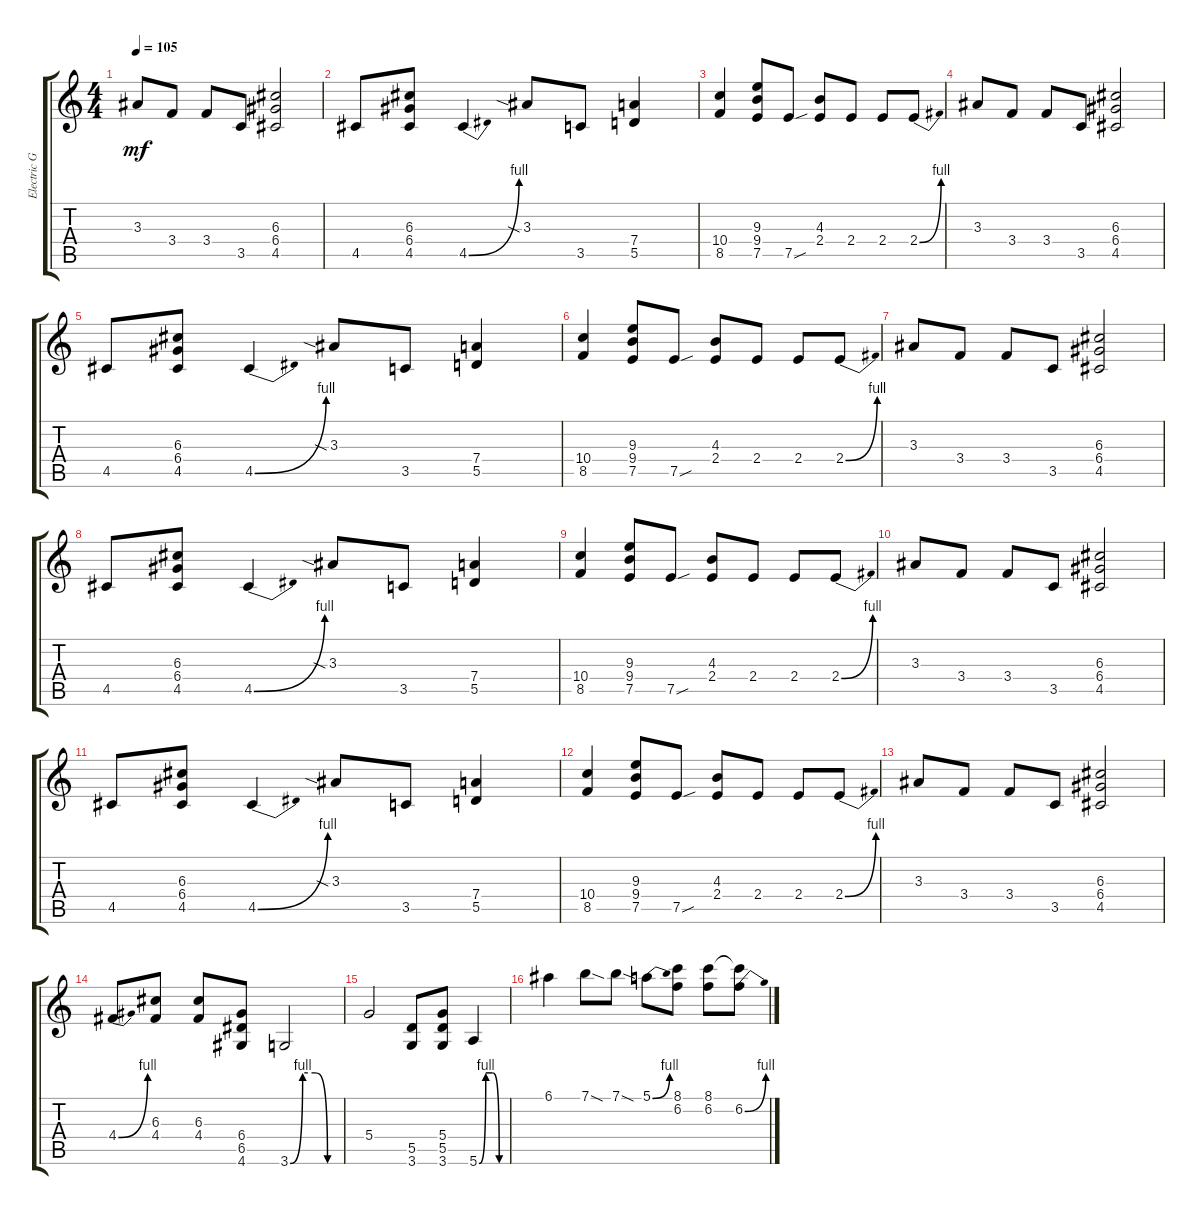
\track ("Electric Guitar" "Electric G") {instrument distortionguitar}
\staff {score tabs}
\tuning (E4 B3 G3 D3 A2 E2) {hide}
\ts (4 4)
\tempo 105
\clef g2
\ks c
3.3.8{dy mf} 3.4.8 3.4.8 3.5.8 (6.3 6.4 4.5).2 |
4.5.8 (6.3 6.4 4.5).8 4.5{be (bend 0 0 60 4)}.4 3.3{sia}.8 3.5.8 (7.4 5.5).4 |
(10.4 8.5).4 (9.3 9.4 7.5).8 7.5{sou}.8 (4.3 2.4).8 2.4.8 2.4.8 2.4{be (bend 0 0 60 4)}.8 |
3.3.8 3.4.8 3.4.8 3.5.8 (6.3 6.4 4.5).2 |
4.5.8 (6.3 6.4 4.5).8 4.5{be (bend 0 0 60 4)}.4 3.3{sia}.8 3.5.8 (7.4 5.5).4 |
(10.4 8.5).4 (9.3 9.4 7.5).8 7.5{sou}.8 (4.3 2.4).8 2.4.8 2.4.8 2.4{be (bend 0 0 60 4)}.8 |
3.3.8 3.4.8 3.4.8 3.5.8 (6.3 6.4 4.5).2 |
4.5.8 (6.3 6.4 4.5).8 4.5{be (bend 0 0 60 4)}.4 3.3{sia}.8 3.5.8 (7.4 5.5).4 |
(10.4 8.5).4 (9.3 9.4 7.5).8 7.5{sou}.8 (4.3 2.4).8 2.4.8 2.4.8 2.4{be (bend 0 0 60 4)}.8 |
3.3.8 3.4.8 3.4.8 3.5.8 (6.3 6.4 4.5).2 |
4.5.8 (6.3 6.4 4.5).8 4.5{be (bend 0 0 60 4)}.4 3.3{sia}.8 3.5.8 (7.4 5.5).4 |
(10.4 8.5).4 (9.3 9.4 7.5).8 7.5{sou}.8 (4.3 2.4).8 2.4.8 2.4.8 2.4{be (bend 0 0 60 4)}.8 |
3.3.8 3.4.8 3.4.8 3.5.8 (6.3 6.4 4.5).2 |
4.4{be (bend 0 0 60 4)}.8 (6.3 4.4).8 (6.3 4.4).8 (6.4 6.5 4.6).8 3.6{be (custom 0 0 15 4 30 4 45 0 60 0)}.2 |
5.4.2 (5.5 3.6).8 (5.4 5.5 3.6).8 5.6{be (custom 0 0 15 4 30 4 45 0 60 0)}.4 |
6.1.4 7.1{sod}.8 7.1{sod}.8 5.1{be (bend 0 0 60 4)}.8 (8.1 6.2).8 (8.1 6.2).8 (8.1{t} 6.2{be (bend 0 0 60 4)}).8
